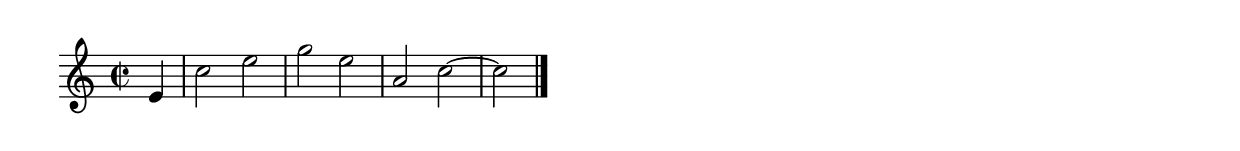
\version "2.4"
\paper{ linewidth=15\cm leftmargin=3\cm rightmargin=3\cm indent=0\mm }

% Figure 38

\score {
 \new Staff \relative c' { 
  \clef treble
  \override Staff.TimeSignature #'style = #'()
  \time 2/2
  \partial 4
  e4 | c'2 e | g e | a, c~ | c \bar "|."
 }
 \layout { raggedright = ##t }
 \midi { \tempo 2=84 }
}

